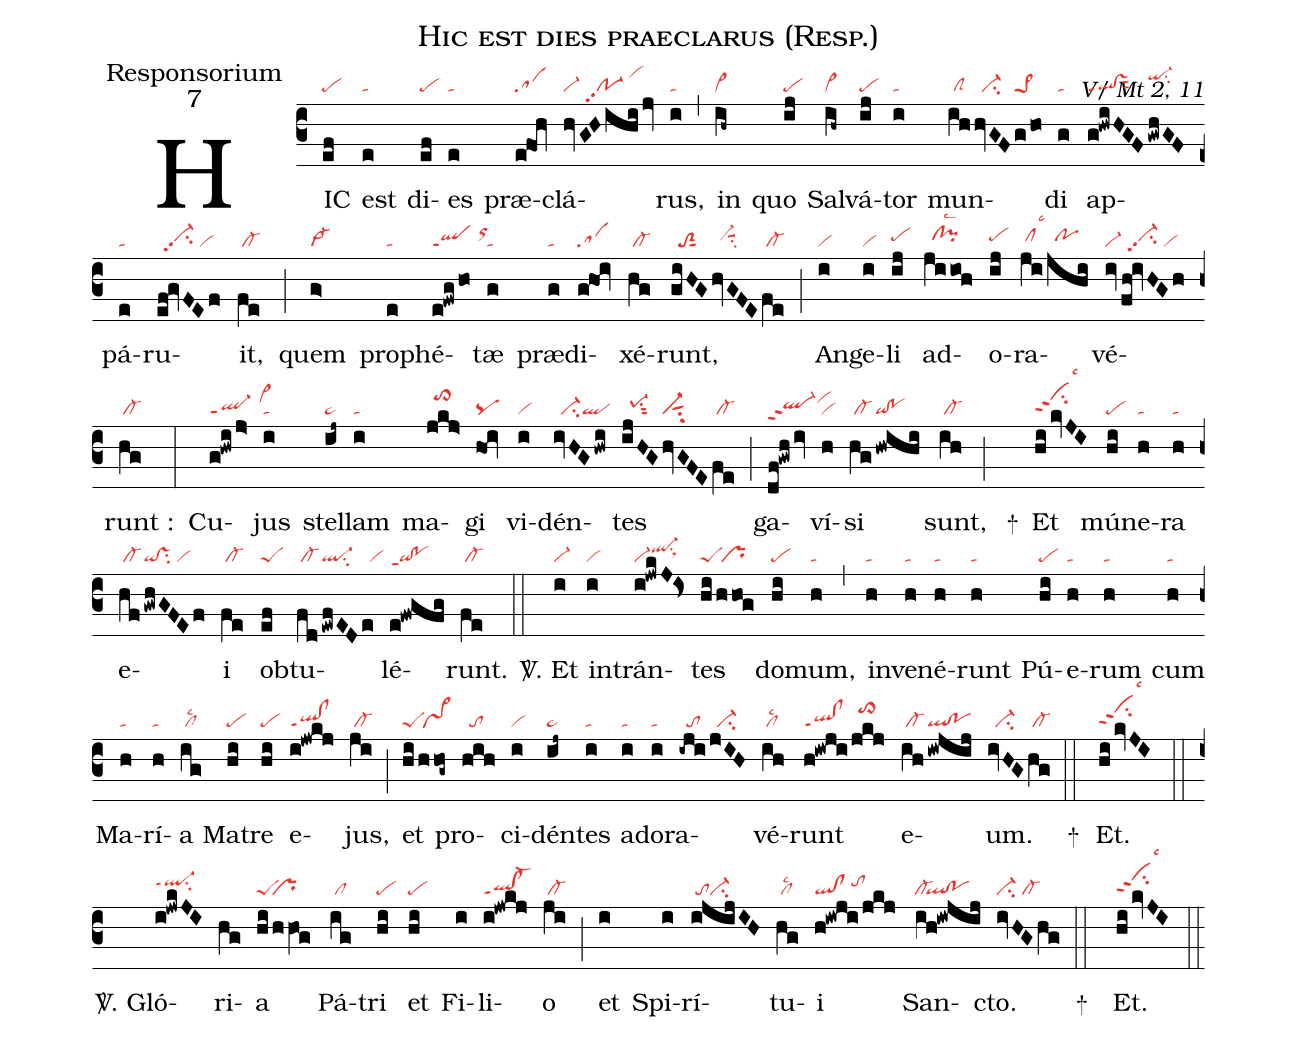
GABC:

name:Hic est dies praeclarus (Resp.);
office-part:Responsorium;
mode:7;
commentary:V/ Mt 2, 11;
nabc-lines:1;
%%
(c3)HIC(ef|pe) est(e|ta) di(ef|pe)es(e|ta) præ(e!foh|sa)clá(hv|vi-|/GHihi/jv|//po-1pp2/vihk)rus,(i|ta) (,) in(ih~|cl~) quo(ij|pe) Sal(ih~|cl~)vá(ij|pe)tor(i|ta) mun(ih|/clS|hvGF|//ci-|gho>|pe>1)di(g|ta) ap(g!hwiHGF|ql!vsppt1sut2|/gwhGF|qi-hjsu2)pá(e|ta)ru(ef!gvFEf|//vi-hhpp2su2/vi)it,(fe|/cl-) (;) quem(g>|vi->) pro(e|ta)phé(e!fwg/ho|qlppt1/orhj)tæ(g|ta) præ(g|ta)di(g!hoi|sa)xé(hg|/cl-)runt,(giHG|//toS2sut1|hvGFE|//vi-hhsuu1su2|fe|/cl-) (;) An(i|vi)ge(i|vi)li(ij|pehh) ad(jiioh|//clhh!pihhlsc2)o(ij|pehh)ra(ji|/clhhlsc3|/jhi|//pohh)vé(iv|vi-|/fh!ivHGh|//vi-hhpp2su2/vi)runt :(hg|/cl-) (:) Cu(g!hwi/j>|ql-ppt1/vi>hj)jus(i|ta) stel(ij~|pe~)lam(i|ta) ma(jkj>|//to>hk)gi(hoi|pq) vi(i|vi)dén(ivHG/Hwi|//ci-ql)tes(ijHG|//pe-1hhsu1sut2|hvGFE|vi-sut1su2|fe|/cl-) (;) ga(df!gwh/iv|ql-hhppt2vihj)ví(h|vi)si(hg|/cl-|!hwihi|qi!po) sunt,(ih|/cl-) (;)

+() Et(hi/kvJI|vihkppt2su2lsc3) mú(hi|pe)ne(h|ta)ra(h|ta) e(hf|/cl-|!gwhGFEf|qi!vssu2/vi)i(fe|/cl-) ob(ef|peS)tu(fd|/cl-|!ewfEDe|ql-su2/vi)lé(e!fwgfg|qi!poppt1)runt.(fe|/cl-) (::)

<sp>V/</sp>. Et(i|vi-) in(i|vi)trán(i!jwkJ!Is>|vi-ql-hisu1sux1)tes(hi|peS|/hhog|/pr) do(hi|pe)mum,(h|ta) (,) in(h|ta)ve(h|ta)né(h|ta)runt(h|ta) Pú(hi|pe)e(h|ta)rum(h|ta) cum(h|ta) Ma(h|ta)rí(h|ta)a(ig|/cllsc2) Ma(hi|pe)tre(hi|pe) e(i!jwkj|ql!clppt1)jus,(ji|/cl-) (;) et(hi|peS|/hhog~|/pr~) pro(hih|//to)ci(i|vi)dén(ij~|pe~)tes(i|ta) ad(i|ta)o(i|ta)ra(-iji|//to|jIH|//ci-)vé(ih|/cllsc2)runt(h!iwji|ql!clppt1|/jkj|//to>hk) e(ih|/cl-|!iwjij|ql!po)um.(ivHG|//ci-|hg|/cl-) (::)
+() Et.(hi/kvJI|vihkppt2su2lsc3) (::)

<sp>V/</sp>. Gló(i!jwkJI|ql-hippt1su2)ri(hg)a(hi/hhVO!g|peS``pr)
Pá(ig|/cl)tri(hi|pe) et(hi|pe) Fi(i)li(i!jwkj|ql!cl-ppt1)o(ji|/cl-) (;)
et(i) Spi(i)rí(i!@jijIH|/toci-)tu(hg|/cllsc2)i(h!iwji/jkj|ql!cl/tohi)
San(ih!iw!@jij|cl-``ql!po)cto.(ivHGhg|ci-/cl-) (::)
+() Et.(hi/kvJI|vihkppt2su2lsc3) (::)
